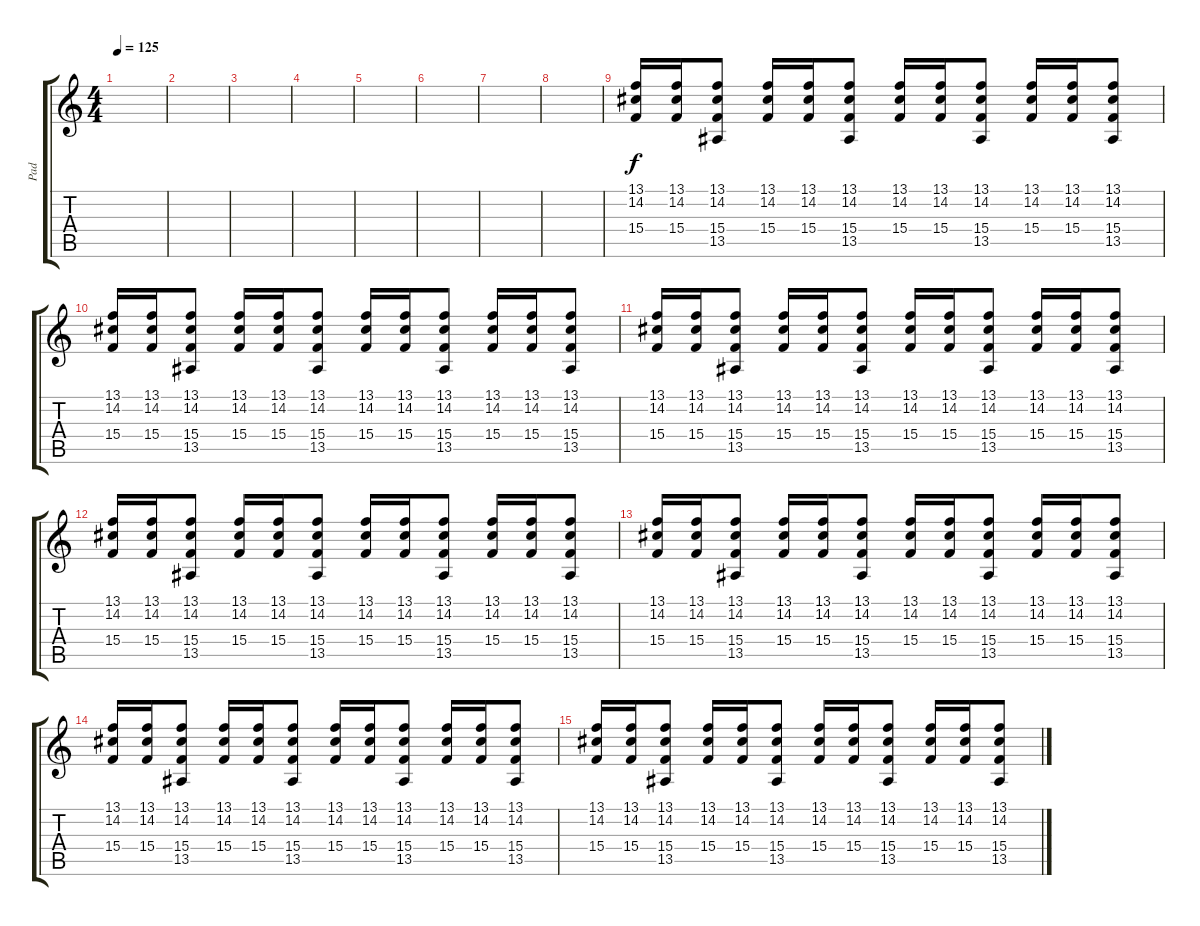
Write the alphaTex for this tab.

\track ("Pad" "Pad") {instrument fx1rain}
\staff {score tabs}
\tuning (E4 B3 G3 D3 A2 E2) {hide}
\ts (4 4)
\tempo 125
\clef g2
\ks c
|
|
|
|
|
|
|
|
(13.1 14.2 15.4).16 (13.1 14.2 15.4).16 (13.1 14.2 15.4 13.5).8 (13.1 14.2 15.4).16 (13.1 14.2 15.4).16 (13.1 14.2 15.4 13.5).8 (13.1 14.2 15.4).16 (13.1 14.2 15.4).16 (13.1 14.2 15.4 13.5).8 (13.1 14.2 15.4).16 (13.1 14.2 15.4).16 (13.1 14.2 15.4 13.5).8 |
(13.1 14.2 15.4).16 (13.1 14.2 15.4).16 (13.1 14.2 15.4 13.5).8 (13.1 14.2 15.4).16 (13.1 14.2 15.4).16 (13.1 14.2 15.4 13.5).8 (13.1 14.2 15.4).16 (13.1 14.2 15.4).16 (13.1 14.2 15.4 13.5).8 (13.1 14.2 15.4).16 (13.1 14.2 15.4).16 (13.1 14.2 15.4 13.5).8 |
(13.1 14.2 15.4).16 (13.1 14.2 15.4).16 (13.1 14.2 15.4 13.5).8 (13.1 14.2 15.4).16 (13.1 14.2 15.4).16 (13.1 14.2 15.4 13.5).8 (13.1 14.2 15.4).16 (13.1 14.2 15.4).16 (13.1 14.2 15.4 13.5).8 (13.1 14.2 15.4).16 (13.1 14.2 15.4).16 (13.1 14.2 15.4 13.5).8 |
(13.1 14.2 15.4).16 (13.1 14.2 15.4).16 (13.1 14.2 15.4 13.5).8 (13.1 14.2 15.4).16 (13.1 14.2 15.4).16 (13.1 14.2 15.4 13.5).8 (13.1 14.2 15.4).16 (13.1 14.2 15.4).16 (13.1 14.2 15.4 13.5).8 (13.1 14.2 15.4).16 (13.1 14.2 15.4).16 (13.1 14.2 15.4 13.5).8 |
(13.1 14.2 15.4).16 (13.1 14.2 15.4).16 (13.1 14.2 15.4 13.5).8 (13.1 14.2 15.4).16 (13.1 14.2 15.4).16 (13.1 14.2 15.4 13.5).8 (13.1 14.2 15.4).16 (13.1 14.2 15.4).16 (13.1 14.2 15.4 13.5).8 (13.1 14.2 15.4).16 (13.1 14.2 15.4).16 (13.1 14.2 15.4 13.5).8 |
(13.1 14.2 15.4).16 (13.1 14.2 15.4).16 (13.1 14.2 15.4 13.5).8 (13.1 14.2 15.4).16 (13.1 14.2 15.4).16 (13.1 14.2 15.4 13.5).8 (13.1 14.2 15.4).16 (13.1 14.2 15.4).16 (13.1 14.2 15.4 13.5).8 (13.1 14.2 15.4).16 (13.1 14.2 15.4).16 (13.1 14.2 15.4 13.5).8 |
(13.1 14.2 15.4).16 (13.1 14.2 15.4).16 (13.1 14.2 15.4 13.5).8 (13.1 14.2 15.4).16 (13.1 14.2 15.4).16 (13.1 14.2 15.4 13.5).8 (13.1 14.2 15.4).16 (13.1 14.2 15.4).16 (13.1 14.2 15.4 13.5).8 (13.1 14.2 15.4).16 (13.1 14.2 15.4).16 (13.1 14.2 15.4 13.5).8
